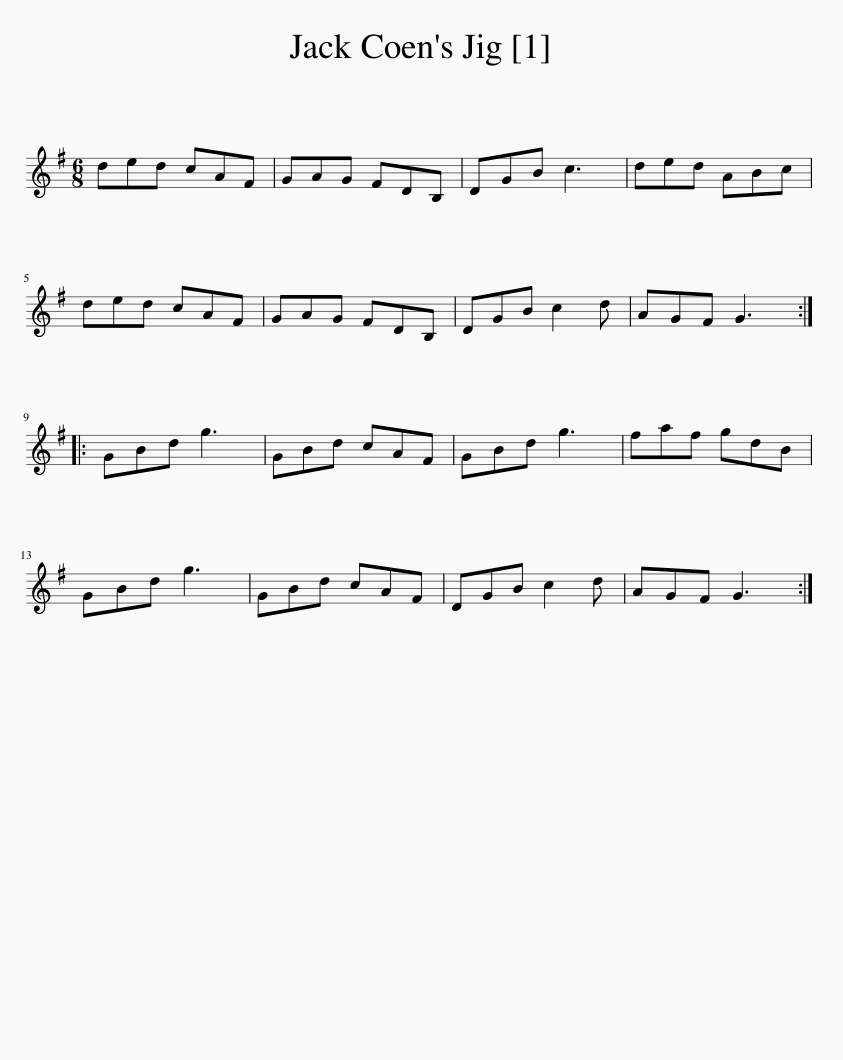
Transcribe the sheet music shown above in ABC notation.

X:1
L:1/8
M:6/8
I:linebreak $
K:G
V:1 treble
V:1
 ded cAF | GAG FDB, | DGB c3 | ded ABc |$ ded cAF | %5
 GAG FDB, | DGB c2 d | AGF G3 ::$ GBd g3 | GBd cAF | %10
 GBd g3 | faf gdB |$ GBd g3 | GBd cAF | DGB c2 d | %15
 AGF G3 :| %16
